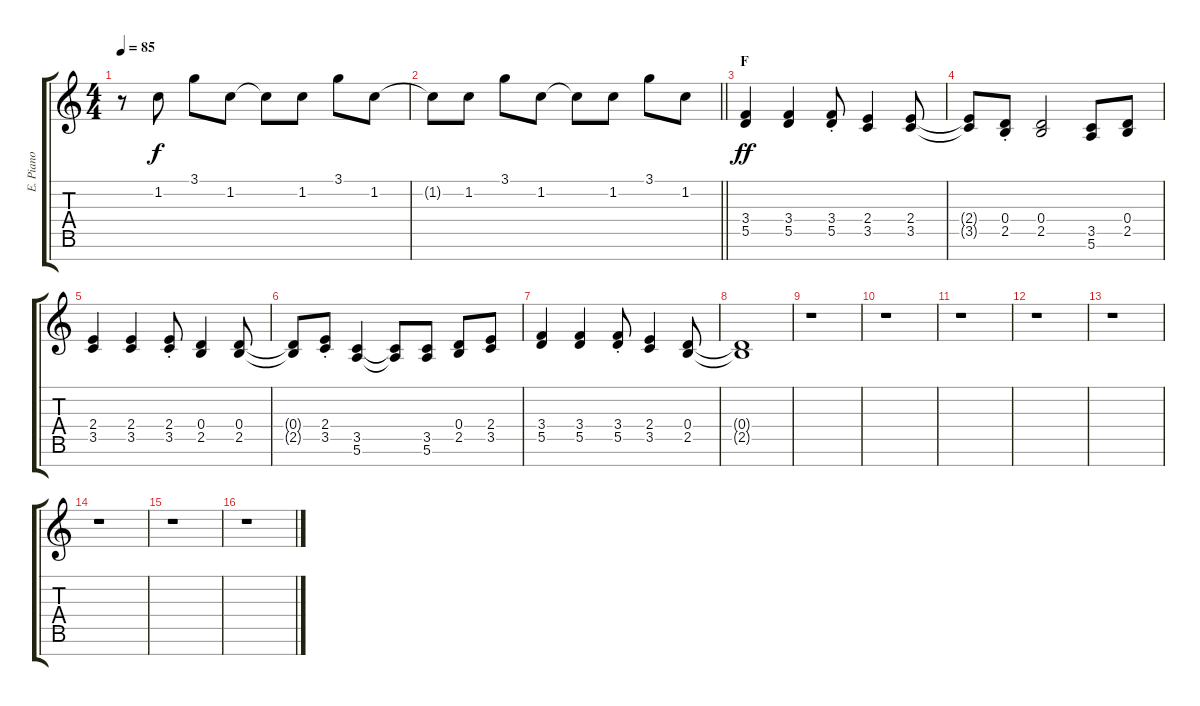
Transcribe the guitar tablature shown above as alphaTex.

\track ("E. Piano" "E. Piano") {instrument fx4atmosphere}
\staff {score tabs}
\tuning (E5 B4 G4 D4 A3 E3 B2) {hide}
\ts (4 4)
\tempo 85
\clef g2
\ks c
r.8{dy f} 1.2.8 3.1.8 1.2.8 1.2{t}.8 1.2.8 3.1.8 1.2.8 |
\barLineRight lightlight
1.2{t}.8 1.2.8 3.1.8 1.2.8 1.2{t}.8 1.2.8 3.1.8 1.2.8 |
\section ("" "F")
(3.4 5.5).4{dy ff} (3.4 5.5).4 (3.4{st} 5.5{st}).8 (2.4 3.5).4 (2.4 3.5).8 |
(2.4{t} 3.5{t}).8 (0.4{st} 2.5{st}).8 (0.4 2.5).2 (3.5 5.6).8 (0.4 2.5).8 |
(2.4 3.5).4 (2.4 3.5).4 (2.4{st} 3.5{st}).8 (0.4 2.5).4 (0.4 2.5).8 |
(0.4{t} 2.5{t}).8 (2.4{st} 3.5{st}).8 (3.5 5.6).4 (3.5{t} 5.6{t}).8 (3.5 5.6).8 (0.4 2.5).8 (2.4 3.5).8 |
(3.4 5.5).4 (3.4 5.5).4 (3.4{st} 5.5{st}).8 (2.4 3.5).4 (0.4 2.5).8 |
(0.4{t} 2.5{t}).1 |
r.1 |
r.1 |
r.1 |
r.1 |
r.1 |
r.1 |
r.1 |
r.1
